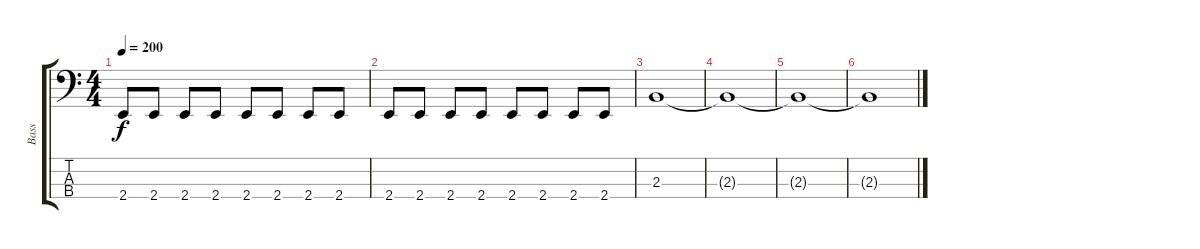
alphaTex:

\track ("Bass" "Bass") {instrument electricbassfinger}
\staff {score tabs}
\tuning (G2 D2 A1 D1) {hide}
\ts (4 4)
\tempo 200
\clef f4
\ks c
2.4.8{dy f} 2.4.8 2.4.8 2.4.8 2.4.8 2.4.8 2.4.8 2.4.8 |
2.4.8 2.4.8 2.4.8 2.4.8 2.4.8 2.4.8 2.4.8 2.4.8 |
2.3.1 |
2.3{t}.1 |
2.3{t}.1 |
2.3{t}.1
